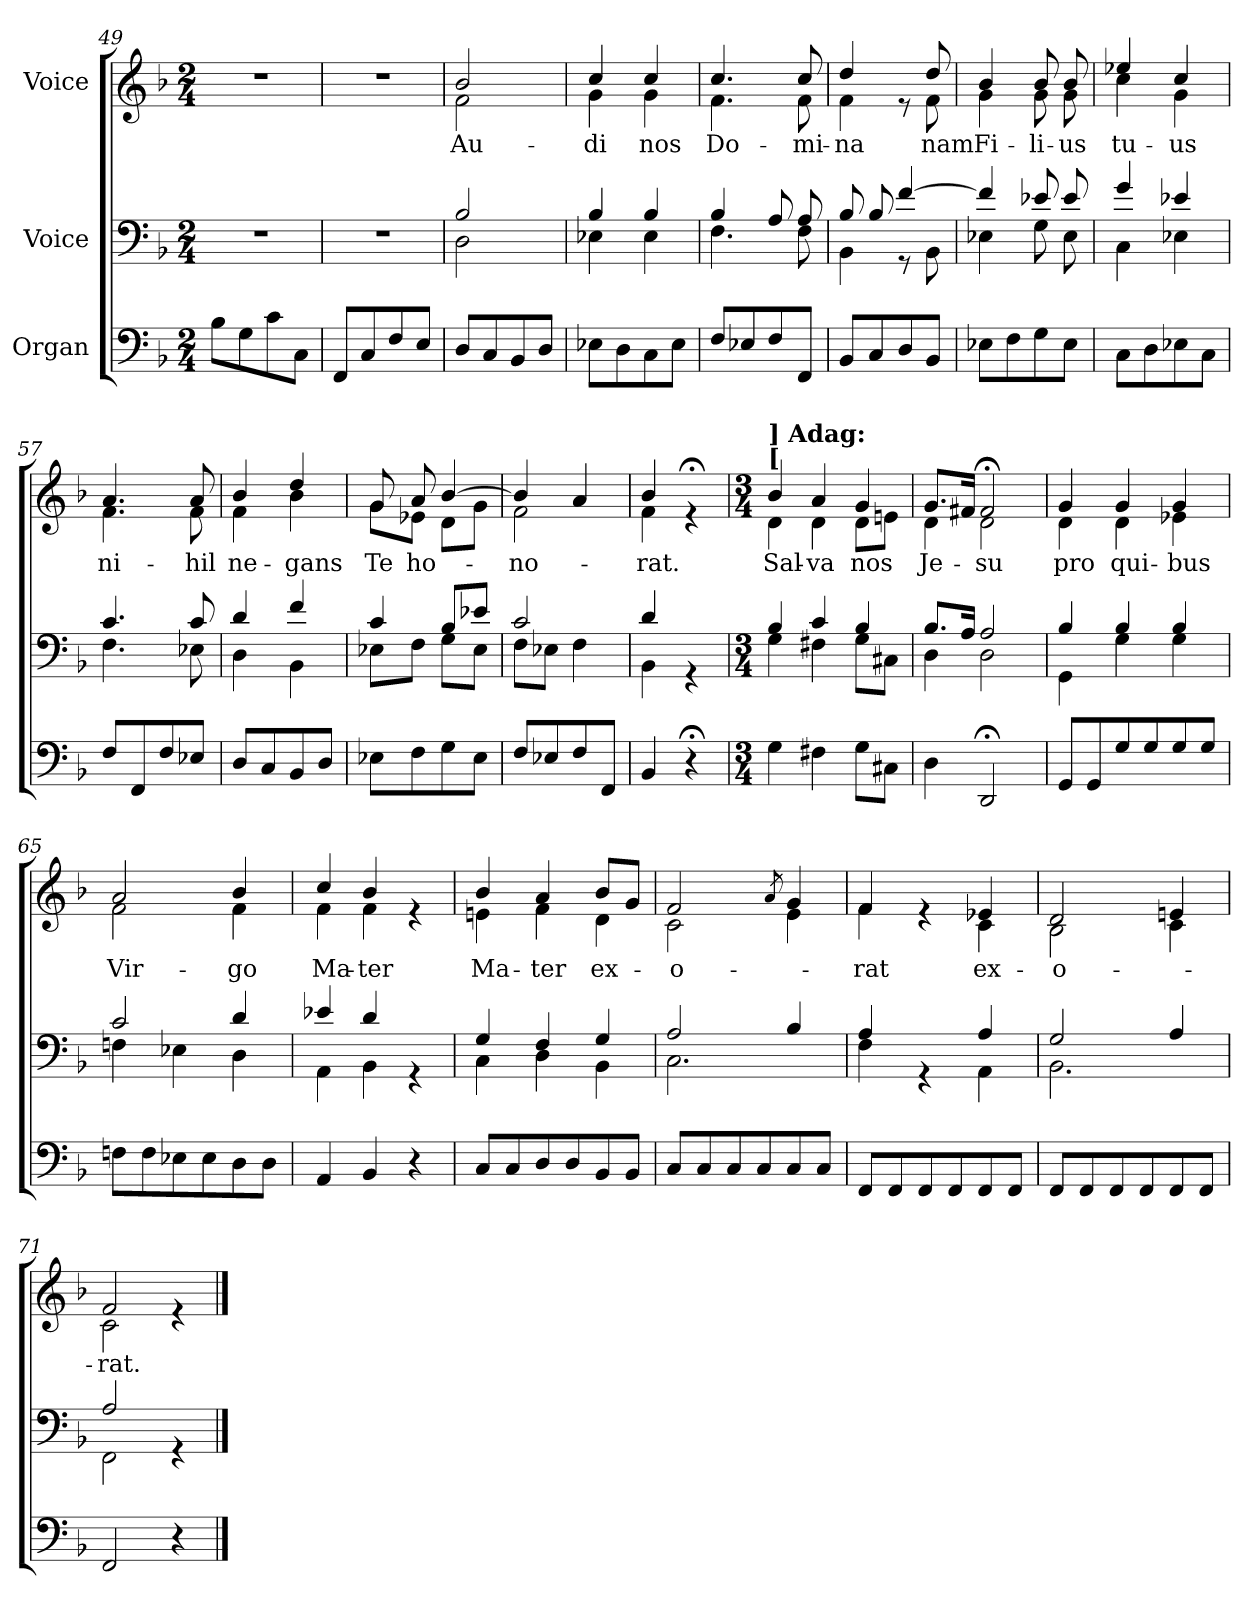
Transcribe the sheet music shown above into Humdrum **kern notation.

**kern	**kern	**kern	**text
*part3	*part2	*part1	*part1
*staff3	*staff2	*staff1	*staff1
*I"Organ	*I"Voice	*I"Voice	*
*clefF4	*clefF4	*clefG2	*
*k[b-]	*k[b-]	*k[b-]	*
*M2/4	*M2/4	*M2/4	*
=49	=49	=49	=49
8B-\L	2r	2r	.
8G\	.	.	.
8c\	.	.	.
8C\J	.	.	.
=50	=50	=50	=50
8FF/L	2r	2r	.
8C/	.	.	.
8F/	.	.	.
8E/J	.	.	.
=51	=51	=51	=51
*	*^	*	*
!	!	!	!	!LO:LY:b
*	*	*	*^	*
8D/L	2B-/	2D\	2b-/	2f\	Au-
8C/	.	.	.	.	.
8BB-/	.	.	.	.	.
8D/J	.	.	.	.	.
=52	=52	=52	=52	=52	=52
!	!	!	!	!	!LO:LY:b
8E-X\L	4B-/	4E-X\	4cc/	4g\	-di
8D\	.	.	.	.	.
!	!	!	!	!	!LO:LY:b
8C\	4B-/	4E-\	4cc/	4g\	nos
8E-\J	.	.	.	.	.
=53	=53	=53	=53	=53	=53
!	!	!	!	!	!LO:LY:b
8F/L	4B-/	4.F\	4.cc/	4.f\	Do-
8E-X/	.	.	.	.	.
8F/	8A/	.	.	.	.
!	!	!	!	!	!LO:LY:b
8FF/J	8A/	8F\	8cc/	8f\	-mi-
=54	=54	=54	=54	=54	=54
!	!	!	!	!	!LO:LY:b
8BB-/L	8B-/	4BB-\	4dd/	4f\	-na
8C/	8B-/	.	.	.	.
8D/	[4f/	8r	8re	8ryy	.
!	!	!	!	!	!LO:LY:b
8BB-/J	.	8BB-\	8dd/	8f\	nam
!!LO:LB:g=z	!!
=55	=55	=55	=55	=55	=55
!	!	!	!	!	!LO:LY:b
8E-X\L	4f/]	4E-X\	4b-/	4g\	Fi-
8F\	.	.	.	.	.
!	!	!	!	!	!LO:LY:b
8G\	8e-X/	8G\	8b-/	8g\	-li-
!	!	!	!	!	!LO:LY:b
8E-\J	8e-/	8E-\	8b-/	8g\	-us
=56	=56	=56	=56	=56	=56
!	!	!	!	!	!LO:LY:b
8C\L	4g/	4C\	4ee-X/	4cc\	tu-
8D\	.	.	.	.	.
!	!	!	!	!	!LO:LY:b
8E-X\	4e-X/	4E-X\	4cc/	4g\	-us
8C\J	.	.	.	.	.
=57	=57	=57	=57	=57	=57
!	!	!	!	!	!LO:LY:b
8F/L	4.c/	4.F\	4.a/	4.f\	ni-
8FF/	.	.	.	.	.
8F/	.	.	.	.	.
!	!	!	!	!	!LO:LY:b
8E-X/J	8c/	8E-X\	8a/	8f\	-hil
=58	=58	=58	=58	=58	=58
!	!	!	!	!	!LO:LY:b
8D/L	4d/	4D\	4b-/	4f\	ne-
8C/	.	.	.	.	.
!	!	!	!	!	!LO:LY:b
8BB-/	4f/	4BB-\	4dd/	4b-\	-gans
8D/J	.	.	.	.	.
=59	=59	=59	=59	=59	=59
!	!	!	!	!	!LO:LY:b
8E-X\L	4c/	8E-X\L	8g/	8g\L	Te
!	!	!	!	!	!LO:LY:b
8F\	.	8F\J	8a/	8e-X\J	ho-
8G\	8B-/L	8G\L	[4b-/	8d\L	.
8E-\J	8e-X/J	8E-\J	.	8g\J	.
=60	=60	=60	=60	=60	=60
!	!	!	!	!	!LO:LY:b
8F/L	2c/	8F\L	4b-/]	2f\	-no-
8E-X/	.	8E-X\J	.	.	.
8F/	.	4F\	4a/	.	.
8FF/J	.	.	.	.	.
=61	=61	=61	=61	=61	=61
!	!	!	!	!	!LO:LY:b
4BB-/	4d/	4BB-\	4b-/	4f\	-rat.
4r;<	4rGG	4ryy	4r;<e	4ryy	.
!!LO:LB:g=z	!!
=62	=62	=62	=62	=62	=62
*M3/4	*M3/4	*	*M3/4	*	*
*	*	*	*MM66	*	*
!	!	!	!LO:TX:a:B:t=[	!	!
!	!	!	!LO:TX:a:B:t=] Adag&colon;	!	!
!	!	!	!	!	!LO:LY:b
4G\	4B-/	4G\	4b-/	4d\	Sal-
!	!	!	!	!	!LO:LY:b
4F#X\	4c/	4F#X\	4a/	4d\	-va
!	!	!	!	!	!LO:LY:b
8G\L	4B-/	8G\L	4g/	8d\L	nos
8C#X\J	.	8C#X\J	.	8en\J	.
=63	=63	=63	=63	=63	=63
!	!	!	!	!	!LO:LY:b
4D\	8.B-/L	4D\	8.g/L	4d\	Je-
.	16A/Jk	.	16f#X/Jk	.	.
!	!	!	!	!	!LO:LY:b
2DD;</	2A/	2D\	2f#;</	2d\	-su
=64	=64	=64	=64	=64	=64
!	!	!	!	!	!LO:LY:b
8GG/L	4B-/	4GG\	4g/	4d\	pro
8GG/	.	.	.	.	.
!	!	!	!	!	!LO:LY:b
8G/	4B-/	4G\	4g/	4d\	qui-
8G/	.	.	.	.	.
!	!	!	!	!	!LO:LY:b
8G/	4B-/	4G\	4g/	4e-X\	-bus
8G/J	.	.	.	.	.
=65	=65	=65	=65	=65	=65
!	!	!	!	!	!LO:LY:b
8Fn\L	2c/	4Fn\	2a/	2f\	Vir-
8F\	.	.	.	.	.
8E-X\	.	4E-X\	.	.	.
8E-\	.	.	.	.	.
!	!	!	!	!	!LO:LY:b
8D\	4d/	4D\	4b-/	4f\	-go
8D\J	.	.	.	.	.
=66	=66	=66	=66	=66	=66
!	!	!	!	!	!LO:LY:b
4AA/	4e-X/	4AA\	4cc/	4f\	Ma-
!	!	!	!	!	!LO:LY:b
4BB-/	4d/	4BB-\	4b-/	4f\	-ter
4r	4rGG	4ryy	4re	4ryy	.
!!LO:LB:g=z	!!
=67	=67	=67	=67	=67	=67
!	!	!	!	!	!LO:LY:b
8C/L	4G/	4C\	4b-/	4en\	Ma-
8C/	.	.	.	.	.
!	!	!	!	!	!LO:LY:b
8D/	4F/	4D\	4a/	4f\	-ter
8D/	.	.	.	.	.
!	!	!	!	!	!LO:LY:b
8BB-/	4G/	4BB-\	8b-/L	4d\	ex-
8BB-/J	.	.	8g/J	.	.
=68	=68	=68	=68	=68	=68
!	!	!	!	!	!LO:LY:b
8C/L	2A/	2.C\	2f/	2c\	-o-
8C/	.	.	.	.	.
8C/	.	.	.	.	.
8C/	.	.	.	.	.
.	.	.	8qa/	.	.
8C/	4B-/	.	4g/	4e\	.
8C/J	.	.	.	.	.
=69	=69	=69	=69	=69	=69
!	!	!	!	!	!LO:LY:b
8FF/L	4A/	4F\	4f/	4f\	-rat
8FF/	.	.	.	.	.
8FF/	4rGG	4ryy	4re	4ryy	.
8FF/	.	.	.	.	.
!	!	!	!	!	!LO:LY:b
8FF/	4A/	4AA\	4e-X/	4c\	ex-
8FF/J	.	.	.	.	.
=70	=70	=70	=70	=70	=70
!	!	!	!	!	!LO:LY:b
8FF/L	2G/	2.BB-\	2d/	2B-\	-o-
8FF/	.	.	.	.	.
8FF/	.	.	.	.	.
8FF/	.	.	.	.	.
8FF/	4A/	.	4en/	4c\	.
8FF/J	.	.	.	.	.
=71	=71	=71	=71	=71	=71
!	!	!	!	!	!LO:LY:b
2FF/	2A/	2FF\	2f/	2c\	-rat.
4r	4rGG	4ryy	4re	4ryy	.
*	*v	*v	*	*	*
*	*	*v	*v	*
==	==	==	==
*-	*-	*-	*-
